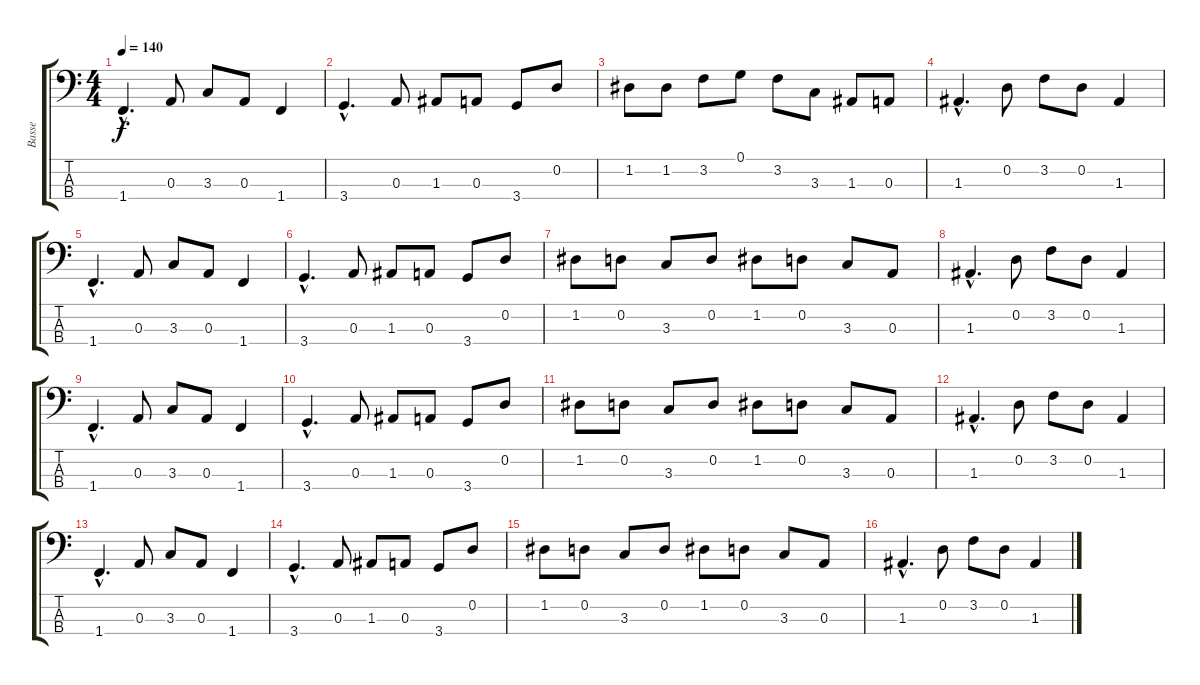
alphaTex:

\track ("Basse" "Basse") {instrument electricbasspick}
\staff {score tabs}
\tuning (G2 D2 A1 E1) {hide}
\ts (4 4)
\tempo 140
\clef f4
\ks c
1.4{hac}.4{d dy f} 0.3.8 3.3.8 0.3.8 1.4.4 |
3.4{hac}.4{d} 0.3.8 1.3.8 0.3.8 3.4.8 0.2.8 |
1.2.8 1.2.8 3.2.8 0.1.8 3.2.8 3.3.8 1.3.8 0.3.8 |
1.3{hac}.4{d} 0.2.8 3.2.8 0.2.8 1.3.4 |
1.4{hac}.4{d} 0.3.8 3.3.8 0.3.8 1.4.4 |
3.4{hac}.4{d} 0.3.8 1.3.8 0.3.8 3.4.8 0.2.8 |
1.2.8 0.2.8 3.3.8 0.2.8 1.2.8 0.2.8 3.3.8 0.3.8 |
1.3{hac}.4{d} 0.2.8 3.2.8 0.2.8 1.3.4 |
1.4{hac}.4{d} 0.3.8 3.3.8 0.3.8 1.4.4 |
3.4{hac}.4{d} 0.3.8 1.3.8 0.3.8 3.4.8 0.2.8 |
1.2.8 0.2.8 3.3.8 0.2.8 1.2.8 0.2.8 3.3.8 0.3.8 |
1.3{hac}.4{d} 0.2.8 3.2.8 0.2.8 1.3.4 |
1.4{hac}.4{d} 0.3.8 3.3.8 0.3.8 1.4.4 |
3.4{hac}.4{d} 0.3.8 1.3.8 0.3.8 3.4.8 0.2.8 |
1.2.8 0.2.8 3.3.8 0.2.8 1.2.8 0.2.8 3.3.8 0.3.8 |
1.3{hac}.4{d} 0.2.8 3.2.8 0.2.8 1.3.4
